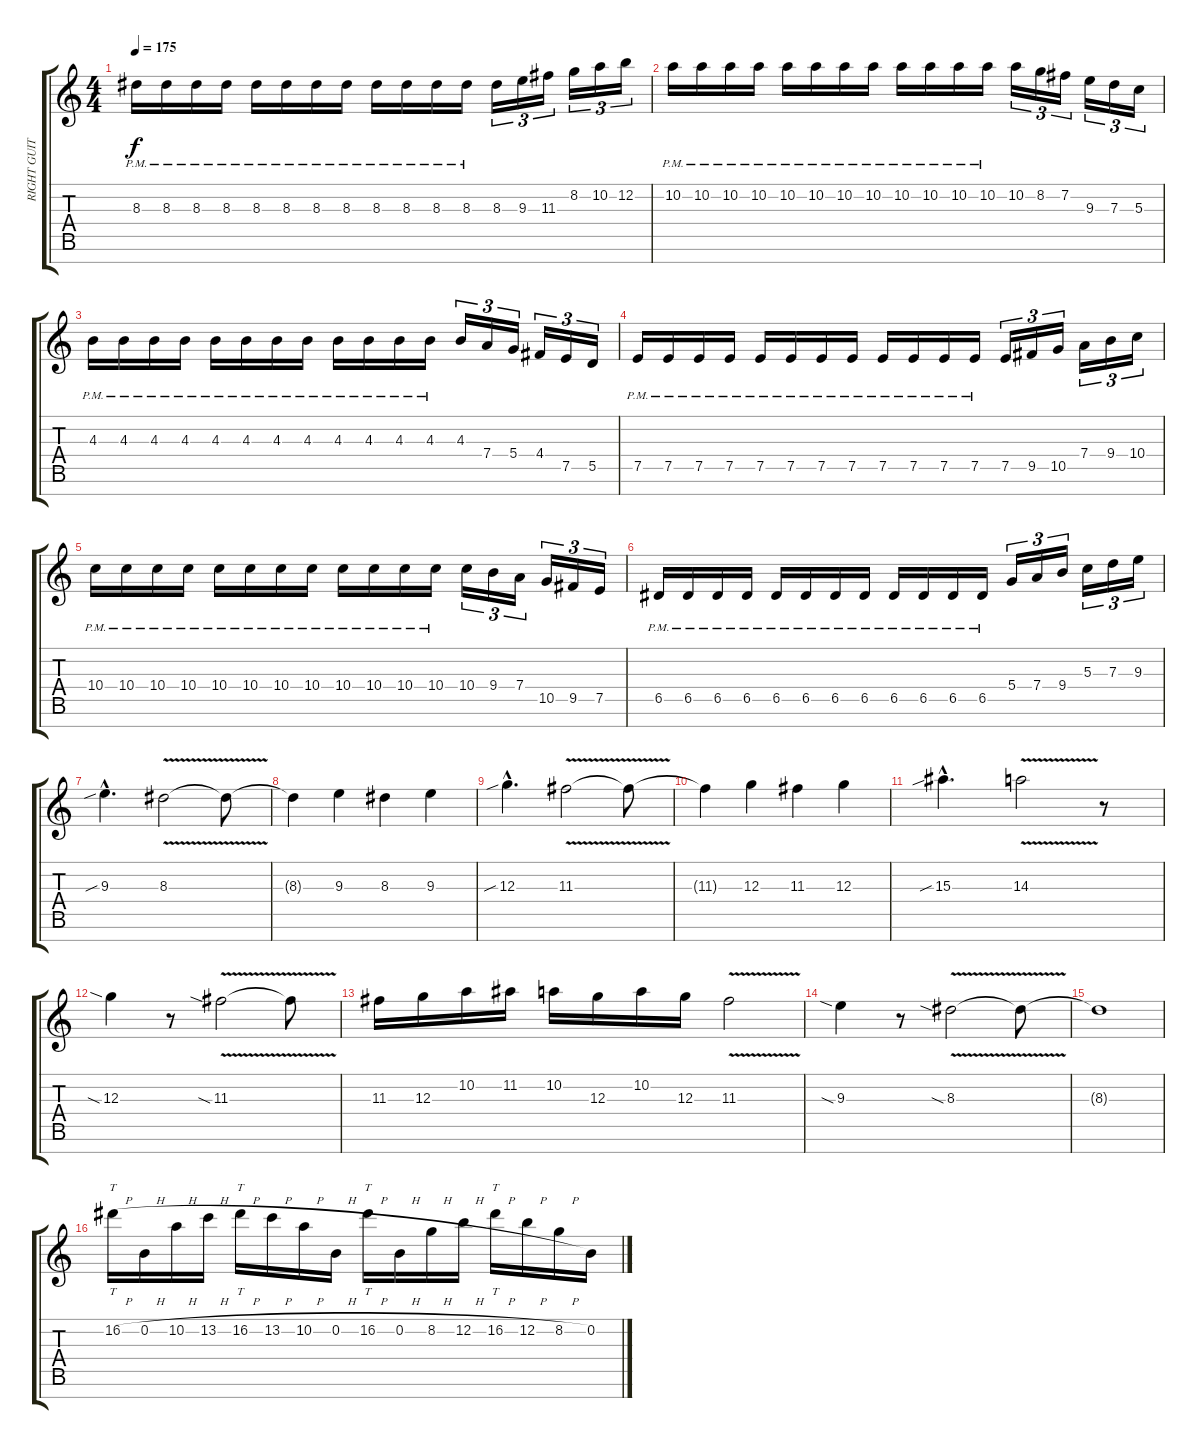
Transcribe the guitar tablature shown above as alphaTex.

\track ("RIGHT GUITAR (Terji)" "RIGHT GUIT") {instrument overdrivenguitar}
\staff {score tabs}
\tuning (E4 B3 G3 D3 A2 E2 B1) {hide}
\ts (4 4)
\tempo 175
\clef g2
\ks c
8.3{pm}.16{dy f} 8.3{pm}.16 8.3{pm}.16 8.3{pm}.16 8.3{pm}.16 8.3{pm}.16 8.3{pm}.16 8.3{pm}.16 8.3{pm}.16 8.3{pm}.16 8.3{pm}.16 8.3{pm}.16 8.3.16{tu (3 2)} 9.3.16{tu (3 2)} 11.3.16{tu (3 2)} 8.2.16{tu (3 2)} 10.2.16{tu (3 2)} 12.2.16{tu (3 2)} |
10.2{pm}.16 10.2{pm}.16 10.2{pm}.16 10.2{pm}.16 10.2{pm}.16 10.2{pm}.16 10.2{pm}.16 10.2{pm}.16 10.2{pm}.16 10.2{pm}.16 10.2{pm}.16 10.2{pm}.16 10.2.16{tu (3 2)} 8.2.16{tu (3 2)} 7.2.16{tu (3 2)} 9.3.16{tu (3 2)} 7.3.16{tu (3 2)} 5.3.16{tu (3 2)} |
4.3{pm}.16 4.3{pm}.16 4.3{pm}.16 4.3{pm}.16 4.3{pm}.16 4.3{pm}.16 4.3{pm}.16 4.3{pm}.16 4.3{pm}.16 4.3{pm}.16 4.3{pm}.16 4.3{pm}.16 4.3.16{tu (3 2)} 7.4.16{tu (3 2)} 5.4.16{tu (3 2)} 4.4.16{tu (3 2)} 7.5.16{tu (3 2)} 5.5.16{tu (3 2)} |
7.5{pm}.16 7.5{pm}.16 7.5{pm}.16 7.5{pm}.16 7.5{pm}.16 7.5{pm}.16 7.5{pm}.16 7.5{pm}.16 7.5{pm}.16 7.5{pm}.16 7.5{pm}.16 7.5{pm}.16 7.5.16{tu (3 2)} 9.5.16{tu (3 2)} 10.5.16{tu (3 2)} 7.4.16{tu (3 2)} 9.4.16{tu (3 2)} 10.4.16{tu (3 2)} |
10.4{pm}.16 10.4{pm}.16 10.4{pm}.16 10.4{pm}.16 10.4{pm}.16 10.4{pm}.16 10.4{pm}.16 10.4{pm}.16 10.4{pm}.16 10.4{pm}.16 10.4{pm}.16 10.4{pm}.16 10.4.16{tu (3 2)} 9.4.16{tu (3 2)} 7.4.16{tu (3 2)} 10.5.16{tu (3 2)} 9.5.16{tu (3 2)} 7.5.16{tu (3 2)} |
6.5{pm}.16 6.5{pm}.16 6.5{pm}.16 6.5{pm}.16 6.5{pm}.16 6.5{pm}.16 6.5{pm}.16 6.5{pm}.16 6.5{pm}.16 6.5{pm}.16 6.5{pm}.16 6.5{pm}.16 5.4.16{tu (3 2)} 7.4.16{tu (3 2)} 9.4.16{tu (3 2)} 5.3.16{tu (3 2)} 7.3.16{tu (3 2)} 9.3.16{tu (3 2)} |
9.3{sib hac}.4{d} 8.3{v}.2 8.3{t}.8 |
8.3{t}.4 9.3.4 8.3.4 9.3.4 |
12.3{sib hac}.4{d} 11.3{v}.2 11.3{t}.8 |
11.3{t}.4 12.3.4 11.3.4 12.3.4 |
15.3{sib hac}.4{d} 14.3{v}.2 r.8 |
12.3{sia}.4 r.8 11.3{v sia}.2 11.3{t}.8 |
11.3.16 12.3.16 10.2.16 11.2.16 10.2.16 12.3.16 10.2.16 12.3.16 11.3{v}.2 |
9.3{sia}.4 r.8 8.3{v sia}.2 8.3{t}.8 |
8.3{t}.1 |
16.2{h}.16{tt} 0.2{h}.16 10.2{h}.16 13.2{h}.16 16.2{h}.16{tt} 13.2{h}.16 10.2{h}.16 0.2{h}.16 16.2{h}.16{tt} 0.2{h}.16 8.2{h}.16 12.2{h}.16 16.2{h}.16{tt} 12.2{h}.16 8.2{h}.16 0.2.16
